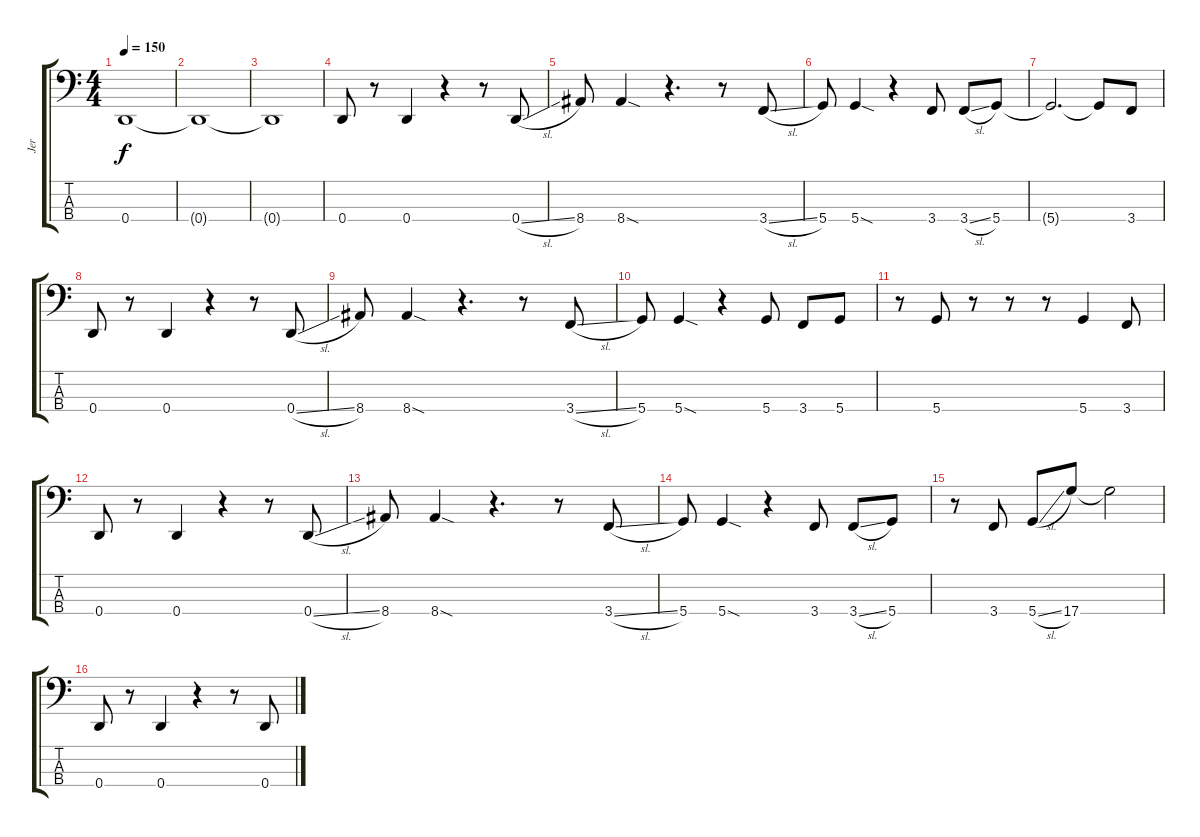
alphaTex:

\track ("Jer" "Jer") {instrument electricbassfinger}
\staff {score tabs}
\tuning (G2 D2 A1 D1) {hide}
\ts (4 4)
\tempo 150
\clef f4
\ks c
0.4{t}.1{dy f} |
0.4{t}.1 |
0.4{t}.1 |
0.4.8 r.8 0.4.4 r.4 r.8 0.4{sl}.8 |
8.4.8 8.4{sod}.4 r.4{d} r.8 3.4{sl}.8 |
5.4.8 5.4{sod}.4 r.4 3.4.8 3.4{sl}.8 5.4.8 |
5.4{t}.2{d} 5.4{t}.8 3.4.8 |
0.4.8 r.8 0.4.4 r.4 r.8 0.4{sl}.8 |
8.4.8 8.4{sod}.4 r.4{d} r.8 3.4{sl}.8 |
5.4.8 5.4{sod}.4 r.4 5.4.8 3.4.8 5.4.8 |
r.8 5.4.8 r.8 r.8 r.8 5.4.4 3.4.8 |
0.4.8 r.8 0.4.4 r.4 r.8 0.4{sl}.8 |
8.4.8 8.4{sod}.4 r.4{d} r.8 3.4{sl}.8 |
5.4.8 5.4{sod}.4 r.4 3.4.8 3.4{sl}.8 5.4.8 |
r.8 3.4.8 5.4{sl}.8 17.4.8 17.4{t}.2 |
0.4.8 r.8 0.4.4 r.4 r.8 0.4{sl}.8
